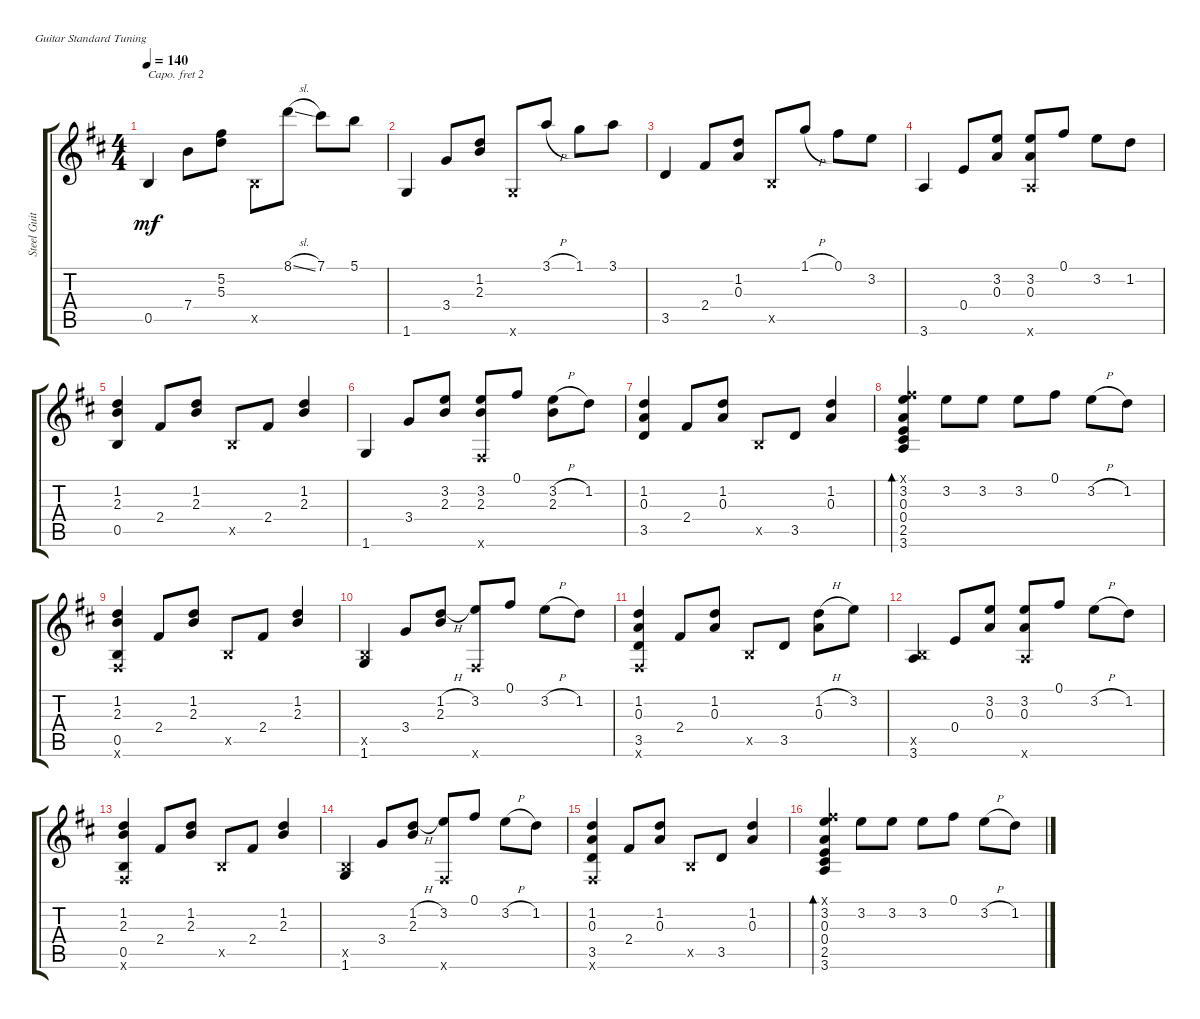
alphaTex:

\defaultSystemsLayout 4
\bracketExtendMode groupsimilarinstruments
\otherSystemsTrackNameOrientation horizontal
\track ("Steel Guitar" "Steel Guit") {instrument acousticguitarsteel}
\staff {score tabs}
\capo 2
\tuning (E4 B3 G3 D3 A2 E2)
\ts (4 4)
\tempo 140
\clef g2
\ks d
0.5{acc forcenatural}.4{dy mf beam Up} 7.4{acc forcenatural}.8{beam Down} (5.3{acc forcenatural} 5.2{acc forcenatural}).8{beam Down} 0.5{x acc forcenatural}.8{beam Down} 8.1{sl acc forcenatural}.8{beam Down} 7.1{acc forcenatural}.8{beam Down} 5.1{acc forcenatural}.8{beam Down} |
1.6{acc forcenatural}.4{beam Up} 3.4{acc forcenatural}.8{beam Up} (2.3{acc forcenatural} 1.2{acc forcenatural}).8{beam Up} 1.6{x acc forcenatural}.8{beam Up} 3.1{h acc forcenatural}.8{beam Up} 1.1{acc forcenatural}.8{beam Down} 3.1{acc forcenatural}.8{beam Down} |
3.5{acc forcenatural}.4{beam Up} 2.4{acc forcenatural}.8{beam Up} (0.3{acc forcenatural} 1.2{acc forcenatural}).8{beam Up} 0.5{x acc forcenatural}.8{beam Up} 1.1{h acc forcenatural}.8{beam Up} 0.1{acc forcenatural}.8{beam Down} 3.2{acc forcenatural}.8{beam Down} |
3.6{acc forcenatural}.4{beam Up} 0.4{acc forcenatural}.8{beam Up} (0.3{acc forcenatural} 3.2{acc forcenatural}).8{beam Up} (3.6{x acc forcenatural} 3.2{acc forcenatural} 0.3{acc forcenatural}).8{beam Up} 0.1{acc forcenatural}.8{beam Up} 3.2{acc forcenatural}.8{beam Down} 1.2{acc forcenatural}.8{beam Down} |
(1.2{acc forcenatural} 0.5{acc forcenatural} 2.3{acc forcenatural}).4{beam Up} 2.4{acc forcenatural}.8{beam Up} (2.3{acc forcenatural} 1.2{acc forcenatural}).8{beam Up} 0.5{x acc forcenatural}.8{beam Up} 2.4{acc forcenatural}.8{beam Up} (2.3{acc forcenatural} 1.2{acc forcenatural}).4{beam Up} |
1.6{acc forcenatural}.4{beam Up} 3.4{acc forcenatural}.8{beam Up} (2.3{acc forcenatural} 3.2{acc forcenatural}).8{beam Up} (3.2{acc forcenatural} 2.3{acc forcenatural} 0.6{x acc forcenatural}).8{beam Up} 0.1{acc forcenatural}.8{beam Up} (3.2{h acc forcenatural} 2.3{acc forcenatural}).8{beam Down} 1.2{acc forcenatural}.8{beam Down} |
(1.2{acc forcenatural} 0.3{acc forcenatural} 3.5{acc forcenatural}).4{beam Up} 2.4{acc forcenatural}.8{beam Up} (0.3{acc forcenatural} 1.2{acc forcenatural}).8{beam Up} 0.5{x acc forcenatural}.8{beam Up} 3.5{acc forcenatural}.8{beam Up} (0.3{acc forcenatural} 1.2{acc forcenatural}).4{beam Up} |
(3.2{acc forcenatural} 0.3{acc forcenatural} 0.4{acc forcenatural} 3.6{acc forcenatural} 2.5{acc forcenatural} 0.1{x acc forcenatural}).4{bd 33 beam Up} 3.2{acc forcenatural}.8{beam Down} 3.2{acc forcenatural}.8{beam Down} 3.2{acc forcenatural}.8{beam Down} 0.1{acc forcenatural}.8{beam Down} 3.2{h acc forcenatural}.8{beam Down} 1.2{acc forcenatural}.8{beam Down} |
(1.2{acc forcenatural} 2.3{acc forcenatural} 0.5{acc forcenatural} 0.6{x acc forcenatural}).4{beam Up} 2.4{acc forcenatural}.8{beam Up} (2.3{acc forcenatural} 1.2{acc forcenatural}).8{beam Up} 0.5{x acc forcenatural}.8{beam Up} 2.4{acc forcenatural}.8{beam Up} (2.3{acc forcenatural} 1.2{acc forcenatural}).4{beam Up} |
(1.6{acc forcenatural} 0.5{x acc forcenatural}).4{beam Up} 3.4{acc forcenatural}.8{beam Up} (2.3{acc forcenatural} 1.2{h acc forcenatural}).8{beam Up} (3.2{acc forcenatural} 0.6{x acc forcenatural}).8{beam Up} 0.1{acc forcenatural}.8{beam Up} 3.2{h acc forcenatural}.8{beam Down} 1.2{acc forcenatural}.8{beam Down} |
(1.2{acc forcenatural} 3.5{acc forcenatural} 0.3{acc forcenatural} 0.6{x acc forcenatural}).4{beam Up} 2.4{acc forcenatural}.8{beam Up} (0.3{acc forcenatural} 1.2{acc forcenatural}).8{beam Up} 0.5{x acc forcenatural}.8{beam Up} 3.5{acc forcenatural}.8{beam Up} (0.3{acc forcenatural} 1.2{h acc forcenatural}).8{beam Down} 3.2{acc forcenatural}.8{beam Down} |
(3.6{acc forcenatural} 0.5{x acc forcenatural}).4{beam Up} 0.4{acc forcenatural}.8{beam Up} (0.3{acc forcenatural} 3.2{acc forcenatural}).8{beam Up} (3.6{x acc forcenatural} 3.2{acc forcenatural} 0.3{acc forcenatural}).8{beam Up} 0.1{acc forcenatural}.8{beam Up} 3.2{h acc forcenatural}.8{beam Down} 1.2{acc forcenatural}.8{beam Down} |
(1.2{acc forcenatural} 2.3{acc forcenatural} 0.5{acc forcenatural} 0.6{x acc forcenatural}).4{beam Up} 2.4{acc forcenatural}.8{beam Up} (2.3{acc forcenatural} 1.2{acc forcenatural}).8{beam Up} 0.5{x acc forcenatural}.8{beam Up} 2.4{acc forcenatural}.8{beam Up} (2.3{acc forcenatural} 1.2{acc forcenatural}).4{beam Up} |
(1.6{acc forcenatural} 0.5{x acc forcenatural}).4{beam Up} 3.4{acc forcenatural}.8{beam Up} (2.3{acc forcenatural} 1.2{h acc forcenatural}).8{beam Up} (3.2{acc forcenatural} 0.6{x acc forcenatural}).8{beam Up} 0.1{acc forcenatural}.8{beam Up} 3.2{h acc forcenatural}.8{beam Down} 1.2{acc forcenatural}.8{beam Down} |
(1.2{acc forcenatural} 3.5{acc forcenatural} 0.3{acc forcenatural} 0.6{x acc forcenatural}).4{beam Up} 2.4{acc forcenatural}.8{beam Up} (0.3{acc forcenatural} 1.2{acc forcenatural}).8{beam Up} 0.5{x acc forcenatural}.8{beam Up} 3.5{acc forcenatural}.8{beam Up} (0.3{acc forcenatural} 1.2{acc forcenatural}).4{beam Up} |
(3.2{acc forcenatural} 0.3{acc forcenatural} 0.4{acc forcenatural} 3.6{acc forcenatural} 2.5{acc forcenatural} 0.1{x acc forcenatural}).4{bd 33 beam Up} 3.2{acc forcenatural}.8{beam Down} 3.2{acc forcenatural}.8{beam Down} 3.2{acc forcenatural}.8{beam Down} 0.1{acc forcenatural}.8{beam Down} 3.2{h acc forcenatural}.8{beam Down} 1.2{acc forcenatural}.8{beam Down}
